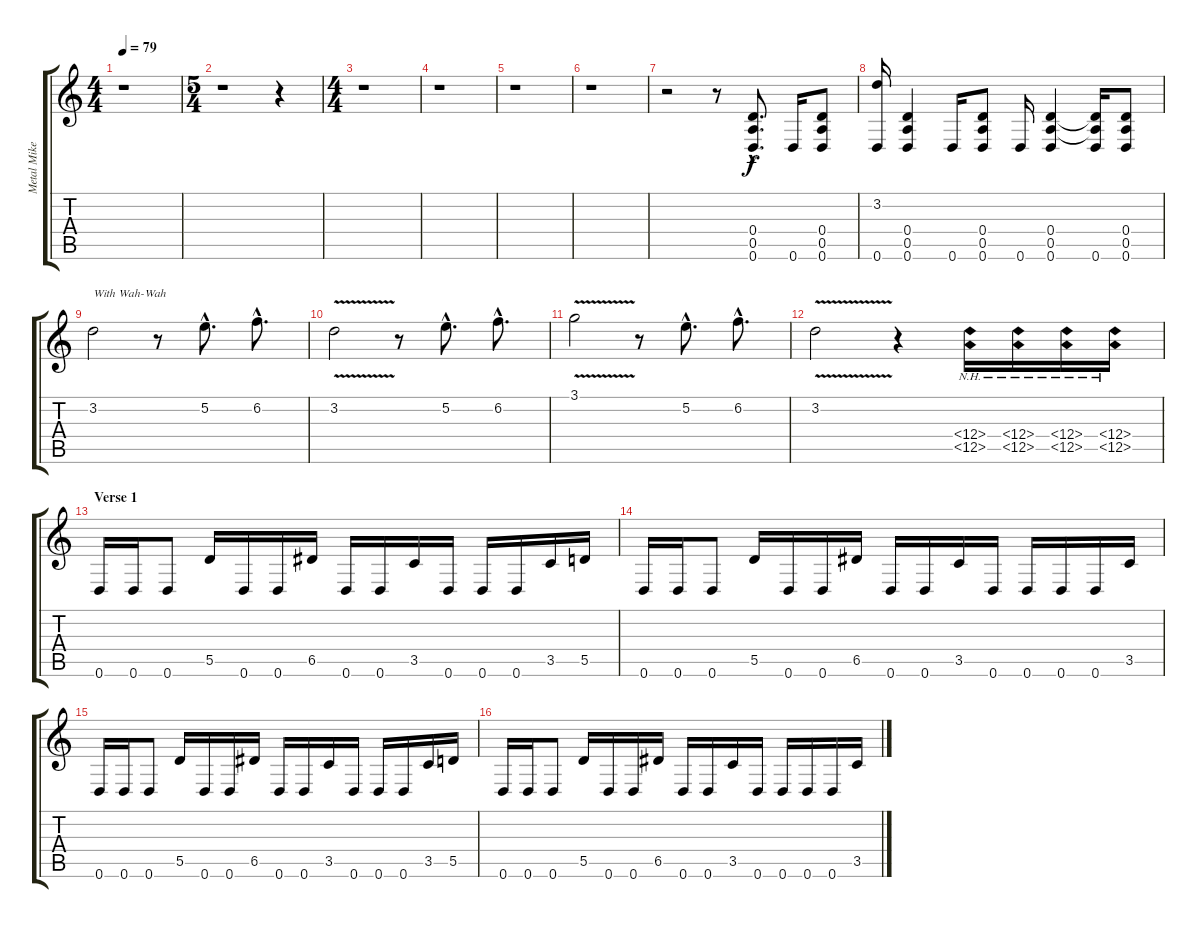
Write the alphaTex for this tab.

\track ("Metal Mike" "Metal Mike") {instrument distortionguitar}
\staff {score tabs}
\tuning (E4 B3 G3 D3 A2 D2) {hide}
\ts (4 4)
\tempo 79
\clef g2
\ks c
r.1{dy f instrument distortionguitar} |
\ts (5 4)
r.1 r.4 |
\ts (4 4)
r.1 |
r.1 |
r.1 |
r.1 |
r.2{volume 6} r.8 (0.4{hac} 0.5{hac} 0.6{hac}).8{d} 0.6.16 (0.4 0.5 0.6).8 |
(3.2 0.6).16 (0.4 0.5 0.6).4 0.6.16 (0.4 0.5 0.6).8 0.6.16 (0.4 0.5 0.6).4 (0.4{t} 0.5{t} 0.6).16 (0.4 0.5 0.6).8 |
3.2.2{txt "With Wah-Wah" volume 14 instrument overdrivenguitar} r.8 5.2{hac}.8{d} 6.2{hac}.8{d} |
3.2{v}.2 r.8 5.2{hac}.8{d} 6.2{hac}.8{d} |
3.1{v}.2 r.8 5.2{hac}.8{d} 6.2{hac}.8{d} |
3.2{v}.2 r.4 (12.4{nh} 12.5{nh}).16 (12.4{nh} 12.5{nh}).16 (12.4{nh} 12.5{nh}).16 (12.4{nh} 12.5{nh}).16 |
\section ("" "Verse 1")
0.6.16{volume 11} 0.6.16 0.6.8 5.5.16 0.6.16 0.6.16 6.5.16 0.6.16 0.6.16 3.5.16 0.6.16 0.6.16 0.6.16 3.5.16 5.5.16 |
0.6.16 0.6.16 0.6.8 5.5.16 0.6.16 0.6.16 6.5.16 0.6.16 0.6.16 3.5.16 0.6.16 0.6.16 0.6.16 0.6.16 3.5.16 |
0.6.16 0.6.16 0.6.8 5.5.16 0.6.16 0.6.16 6.5.16 0.6.16 0.6.16 3.5.16 0.6.16 0.6.16 0.6.16 3.5.16 5.5.16 |
0.6.16 0.6.16 0.6.8 5.5.16 0.6.16 0.6.16 6.5.16 0.6.16 0.6.16 3.5.16 0.6.16 0.6.16 0.6.16 0.6.16 3.5.16
